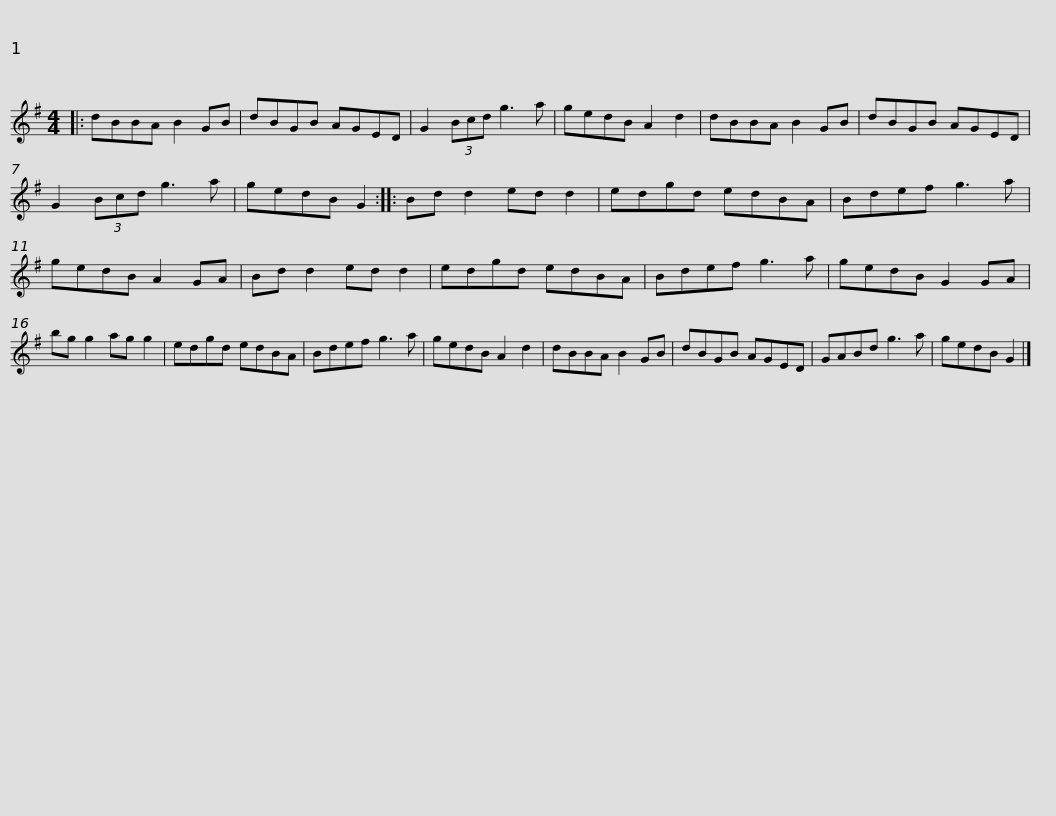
X:1
L:1/8
M:4/4
I:linebreak $
K:G
V:1 treble
V:1
|: dBBA B2 GB | dBGB AGED | G2 (3Bcd g3 a | gedB A2 d2 | dBBA B2 GB | %5
 dBGB AGED |$ G2 (3Bcd g3 a | gedB G2 :: Bd d2 ed d2 | edgd edBA | %10
 Bdef g3 a | gedB A2 GA |$ Bd d2 ed d2 | edgd edBA | Bdef g3 a | %15
 gedB G2 GA | bg g2 ag g2 | edgd edBA |$ Bdef g3 a | gedB A2 d2 | %20
 dBBA B2 GB | dBGB AGED | GABd g3 a | gedB G2 |] %24
